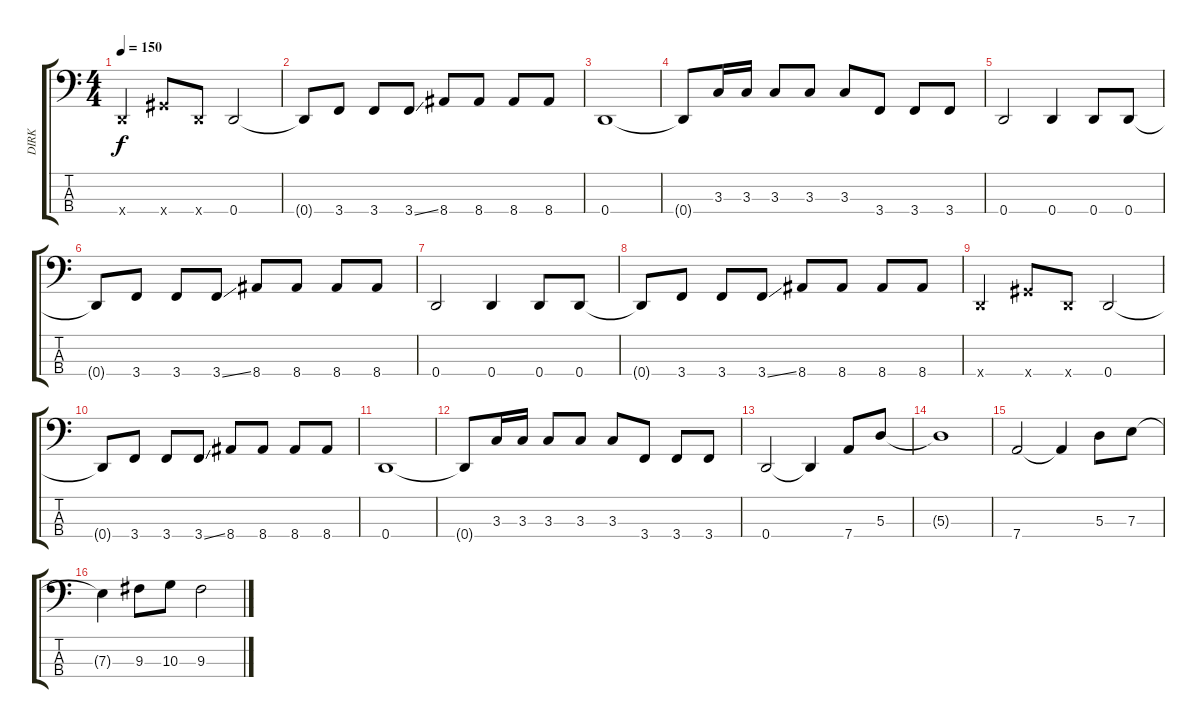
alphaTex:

\track ("DIRK " "DIRK ") {instrument electricbassfinger}
\staff {score tabs}
\tuning (G2 D2 A1 D1) {hide}
\ts (4 4)
\tempo 150
\clef f4
\ks c
0.4{x}.4{dy f instrument slapbass2} 6.4{x}.8 0.4{x}.8 0.4.2 |
0.4{t}.8{instrument electricbassfinger} 3.4.8 3.4.8 3.4{ss}.8 8.4.8 8.4.8 8.4.8 8.4.8 |
0.4.1 |
0.4{t}.8 3.3.16 3.3.16 3.3.8 3.3.8 3.3.8 3.4.8 3.4.8 3.4.8 |
0.4.2 0.4.4 0.4.8 0.4.8 |
0.4{t}.8 3.4.8 3.4.8 3.4{ss}.8 8.4.8 8.4.8 8.4.8 8.4.8 |
0.4.2 0.4.4 0.4.8 0.4.8 |
0.4{t}.8 3.4.8 3.4.8 3.4{ss}.8 8.4.8 8.4.8 8.4.8 8.4.8 |
0.4{x}.4 6.4{x}.8 0.4{x}.8 0.4.2 |
0.4{t}.8 3.4.8 3.4.8 3.4{ss}.8 8.4.8 8.4.8 8.4.8 8.4.8 |
0.4.1 |
0.4{t}.8 3.3.16 3.3.16 3.3.8 3.3.8 3.3.8 3.4.8 3.4.8 3.4.8 |
0.4.2 0.4{t}.4 7.4.8 5.3.8 |
5.3{t}.1 |
7.4.2 7.4{t}.4 5.3.8 7.3.8 |
7.3{t}.4 9.3.8 10.3.8 9.3.2
